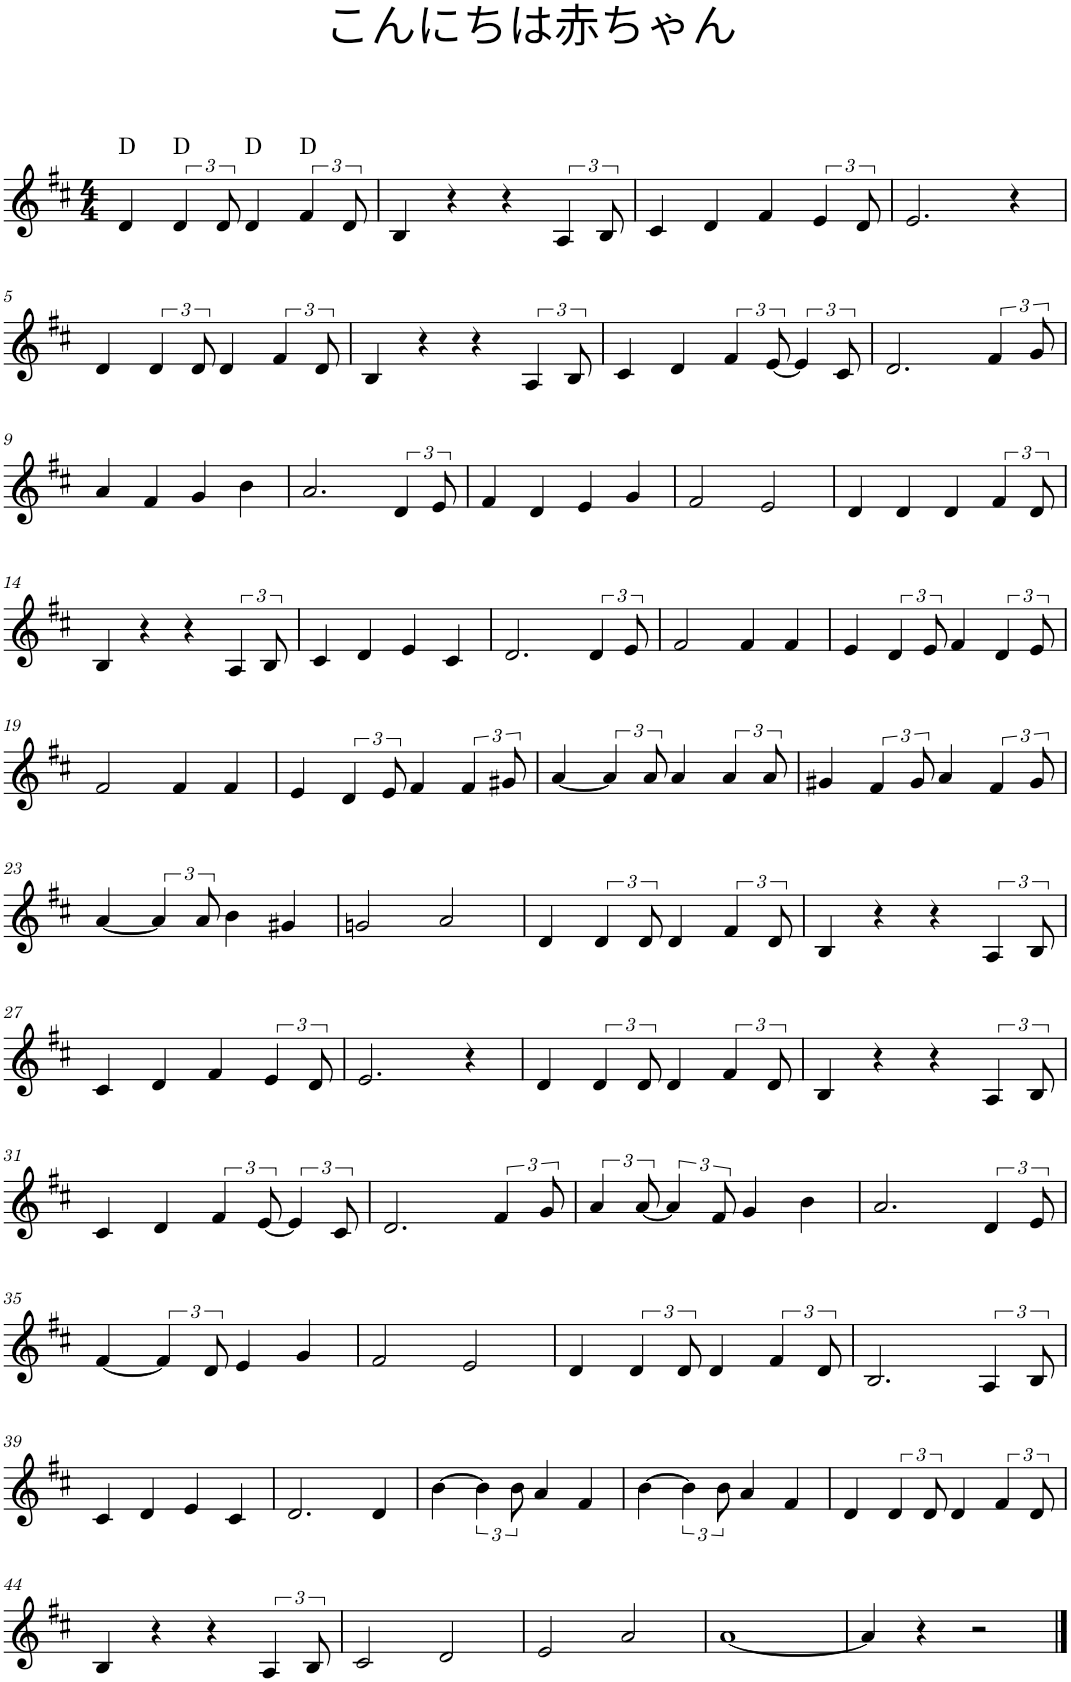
**kern	**harte
*part1	*part1
*staff1	*
*I"Piano	*
*I'Pno.	*
*clefG2	*
*k[f#c#]	*
*M4/4	*
=1	=1
4d/	D:maj
6d/	D:maj
12d/	.
4d/	D:maj
6f#/	D:maj
12d/	.
=2	=2
4B/	.
4r	.
4r	.
6A/	.
12B/	.
=3	=3
4c#/	.
4d/	.
4f#/	.
6e/	.
12d/	.
=4	=4
2.e/	.
4r	.
!!LO:LB:g=z
=5	=5
4d/	.
6d/	.
12d/	.
4d/	.
6f#/	.
12d/	.
=6	=6
4B/	.
4r	.
4r	.
6A/	.
12B/	.
=7	=7
4c#/	.
4d/	.
6f#/	.
[4e/	.
12c#/	.
=8	=8
2.d/	.
6f#/	.
12g/	.
!!LO:LB:g=z
=9	=9
4a/	.
4f#/	.
4g/	.
4b\	.
=10	=10
2.a/	.
6d/	.
12e/	.
=11	=11
4f#/	.
4d/	.
4e/	.
4g/	.
=12	=12
2f#/	.
2e/	.
=13	=13
4d/	.
4d/	.
4d/	.
6f#/	.
12d/	.
!!LO:LB:g=z
=14	=14
4B/	.
4r	.
4r	.
6A/	.
12B/	.
=15	=15
4c#/	.
4d/	.
4e/	.
4c#/	.
=16	=16
2.d/	.
6d/	.
12e/	.
=17	=17
2f#/	.
4f#/	.
4f#/	.
=18	=18
4e/	.
6d/	.
12e/	.
4f#/	.
6d/	.
12e/	.
!!LO:LB:g=z
=19	=19
2f#/	.
4f#/	.
4f#/	.
=20	=20
4e/	.
6d/	.
12e/	.
4f#/	.
6f#/	.
12g#X/	.
=21	=21
[4a/	.
6a/]	.
12a/	.
4a/	.
6a/	.
12a/	.
=22	=22
4g#X/	.
6f#/	.
12g#/	.
4a/	.
6f#/	.
12g#/	.
!!LO:LB:g=z
=23	=23
[4a/	.
6a/]	.
12a/	.
4b\	.
4g#X/	.
=24	=24
2gn/	.
2a/	.
=25	=25
4d/	.
6d/	.
12d/	.
4d/	.
6f#/	.
12d/	.
=26	=26
4B/	.
4r	.
4r	.
6A/	.
12B/	.
!!LO:LB:g=z
=27	=27
4c#/	.
4d/	.
4f#/	.
6e/	.
12d/	.
=28	=28
2.e/	.
4r	.
=29	=29
4d/	.
6d/	.
12d/	.
4d/	.
6f#/	.
12d/	.
=30	=30
4B/	.
4r	.
4r	.
6A/	.
12B/	.
!!LO:LB:g=z
=31	=31
4c#/	.
4d/	.
6f#/	.
[4e/	.
12c#/	.
=32	=32
2.d/	.
6f#/	.
12g/	.
=33	=33
6a/	.
[4a/	.
12f#/	.
4g/	.
4b\	.
=34	=34
2.a/	.
6d/	.
12e/	.
!!LO:LB:g=z
=35	=35
[4f#/	.
6f#/]	.
12d/	.
4e/	.
4g/	.
=36	=36
2f#/	.
2e/	.
=37	=37
4d/	.
6d/	.
12d/	.
4d/	.
6f#/	.
12d/	.
=38	=38
2.B/	.
6A/	.
12B/	.
!!LO:LB:g=z
=39	=39
4c#/	.
4d/	.
4e/	.
4c#/	.
=40	=40
2.d/	.
4d/	.
=41	=41
[4b\	.
6b\]	.
12b\	.
4a/	.
4f#/	.
=42	=42
[4b\	.
6b\]	.
12b\	.
4a/	.
4f#/	.
=43	=43
4d/	.
6d/	.
12d/	.
4d/	.
6f#/	.
12d/	.
!!LO:LB:g=z
=44	=44
4B/	.
4r	.
4r	.
6A/	.
12B/	.
=45	=45
2c#/	.
2d/	.
=46	=46
2e/	.
2a/	.
=47	=47
[<1a	.
=48	=48
4a/]	.
4r	.
2r	.
==	==
*-	*-
